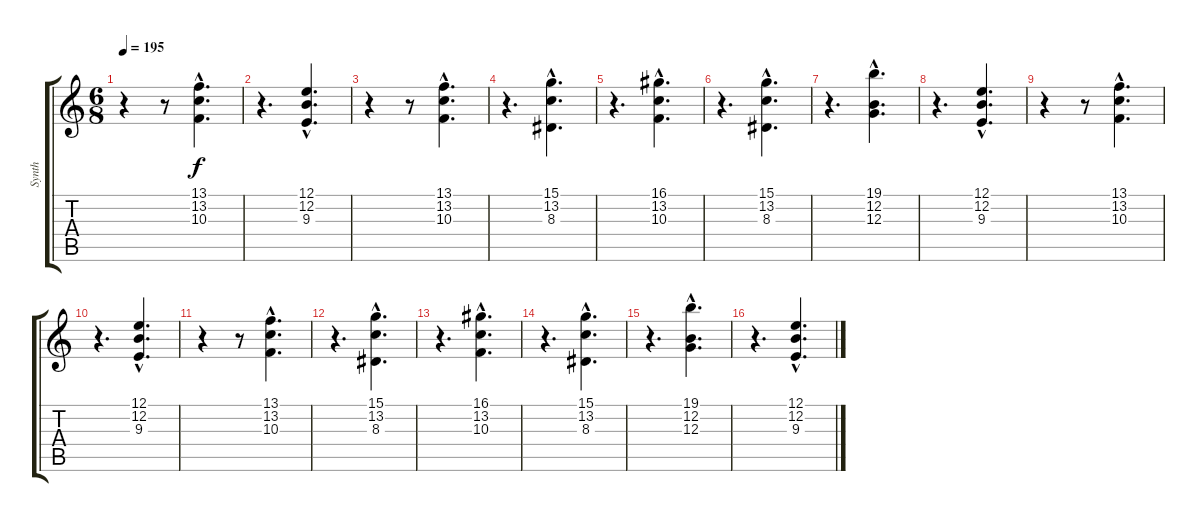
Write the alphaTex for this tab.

\track ("Synth" "Synth") {instrument stringensemble2}
\staff {score tabs}
\tuning (E4 B3 G3 D3 A2 E2) {hide}
\ts (6 8)
\tempo 195
\clef g2
\ks c
r.4{dy f} r.8 (13.1{hac} 13.2{hac} 10.3{hac}).4{d} |
r.4{d} (12.1{hac} 12.2{hac} 9.3{hac}).4{d} |
r.4 r.8 (13.1{hac} 13.2{hac} 10.3{hac}).4{d} |
r.4{d} (15.1{hac} 13.2{hac} 8.3{hac}).4{d} |
r.4{d} (16.1{hac} 13.2{hac} 10.3{hac}).4{d} |
r.4{d} (15.1{hac} 13.2{hac} 8.3{hac}).4{d} |
r.4{d} (19.1{hac} 12.2{hac} 12.3{hac}).4{d} |
r.4{d volume 10} (12.1{hac} 12.2{hac} 9.3{hac}).4{d} |
r.4 r.8 (13.1{hac} 13.2{hac} 10.3{hac}).4{d} |
r.4{d} (12.1{hac} 12.2{hac} 9.3{hac}).4{d} |
r.4 r.8 (13.1{hac} 13.2{hac} 10.3{hac}).4{d} |
r.4{d} (15.1{hac} 13.2{hac} 8.3{hac}).4{d} |
r.4{d} (16.1{hac} 13.2{hac} 10.3{hac}).4{d} |
r.4{d} (15.1{hac} 13.2{hac} 8.3{hac}).4{d} |
r.4{d} (19.1{hac} 12.2{hac} 12.3{hac}).4{d} |
r.4{d volume 10} (12.1{hac} 12.2{hac} 9.3{hac}).4{d}
